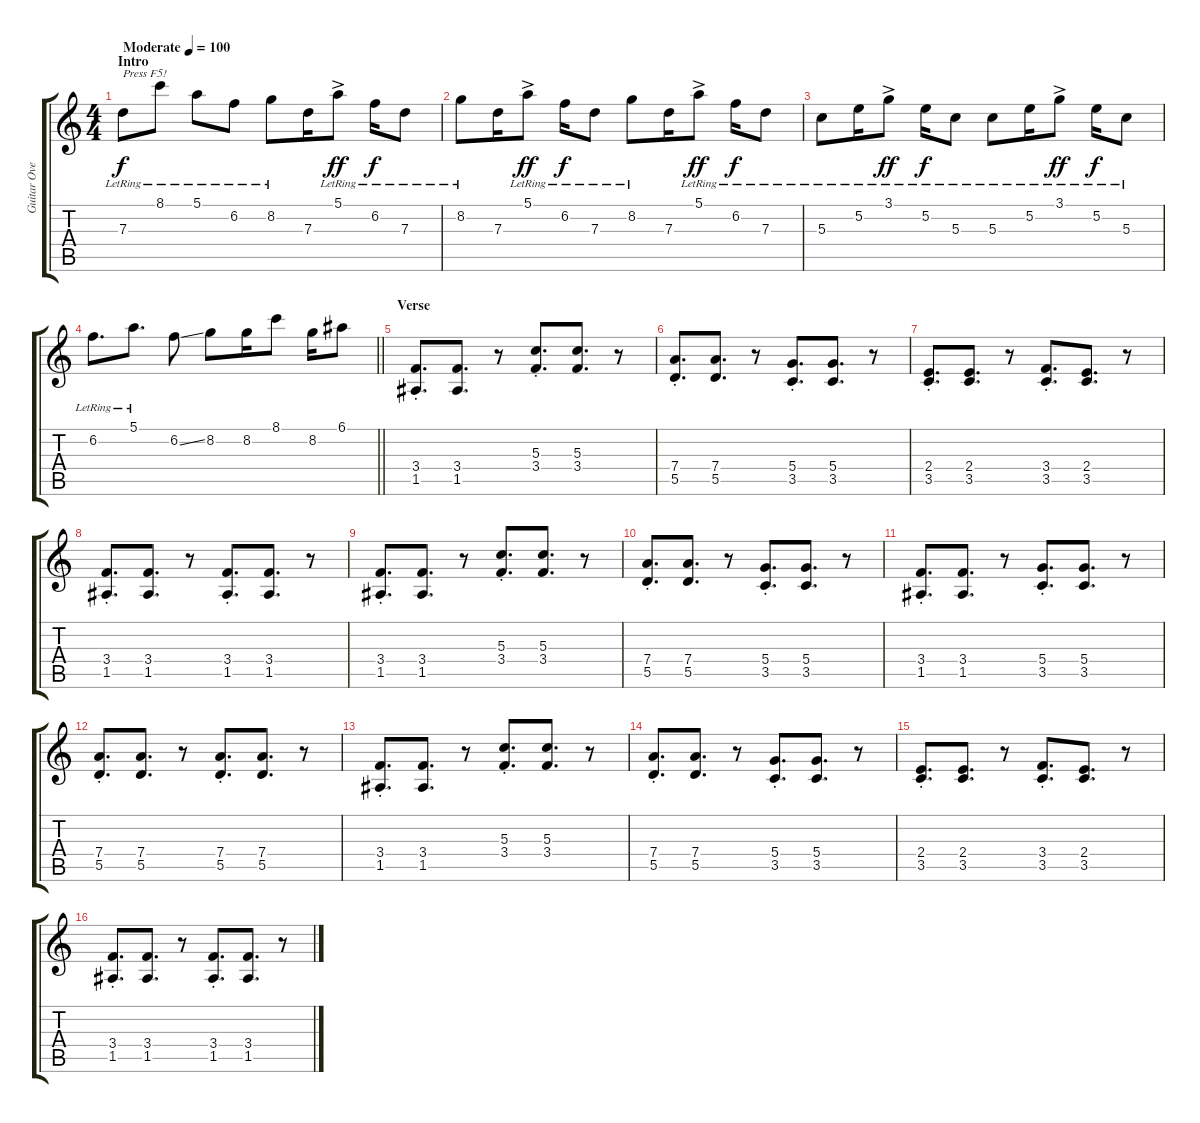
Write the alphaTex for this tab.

\track ("Guitar Overdub" "Guitar Ove") {instrument acousticguitarsteel}
\staff {score tabs}
\tuning (E4 B3 G3 D3 A2 E2) {hide}
\ts (4 4)
\section ("" "Intro")
\tempo (100 "Moderate")
\clef g2
\ks c
7.3{lr}.8{txt "Press F5!" dy f instrument acousticguitarsteel} 8.1{lr}.8 5.1{lr}.8 6.2{lr}.8 8.2{lr}.8 7.3.16 5.1{ac lr}.8{dy ff} 6.2{lr}.16{dy f} 7.3{lr}.8 |
8.2{lr}.8 7.3.16 5.1{ac lr}.8{dy ff} 6.2{lr}.16{dy f} 7.3{lr}.8 8.2{lr}.8 7.3.16 5.1{ac lr}.8{dy ff} 6.2{lr}.16{dy f} 7.3{lr}.8 |
5.3{lr}.8 5.2{lr}.16 3.1{ac lr}.8{dy ff} 5.2{lr}.16{dy f} 5.3{lr}.8 5.3{lr}.8 5.2{lr}.16 3.1{ac lr}.8{dy ff} 5.2{lr}.16{dy f} 5.3{lr}.8 |
\barLineRight lightlight
6.2{lr}.8{d} 5.1{lr}.8{d} 6.2{ss}.8 8.2.8 8.2.16 8.1.8 8.2.16 6.1.8 |
\section ("" "Verse")
(3.4{st} 1.5{st}).8{d} (3.4 1.5).8{d} r.8 (5.3{st} 3.4{st}).8{d} (5.3 3.4).8{d} r.8 |
(7.4{st} 5.5{st}).8{d} (7.4 5.5).8{d} r.8 (5.4{st} 3.5{st}).8{d} (5.4 3.5).8{d} r.8 |
(2.4{st} 3.5{st}).8{d} (2.4 3.5).8{d} r.8 (3.4{st} 3.5{st}).8{d} (2.4 3.5).8{d} r.8 |
(3.4{st} 1.5{st}).8{d} (3.4 1.5).8{d} r.8 (3.4{st} 1.5{st}).8{d} (3.4 1.5).8{d} r.8 |
(3.4{st} 1.5{st}).8{d} (3.4 1.5).8{d} r.8 (5.3{st} 3.4{st}).8{d} (5.3 3.4).8{d} r.8 |
(7.4{st} 5.5{st}).8{d} (7.4 5.5).8{d} r.8 (5.4{st} 3.5{st}).8{d} (5.4 3.5).8{d} r.8 |
(3.4{st} 1.5{st}).8{d} (3.4 1.5).8{d} r.8 (5.4{st} 3.5{st}).8{d} (5.4 3.5).8{d} r.8 |
(7.4{st} 5.5{st}).8{d} (7.4 5.5).8{d} r.8 (7.4{st} 5.5{st}).8{d} (7.4 5.5).8{d} r.8 |
(3.4{st} 1.5{st}).8{d} (3.4 1.5).8{d} r.8 (5.3{st} 3.4{st}).8{d} (5.3 3.4).8{d} r.8 |
(7.4{st} 5.5{st}).8{d} (7.4 5.5).8{d} r.8 (5.4{st} 3.5{st}).8{d} (5.4 3.5).8{d} r.8 |
(2.4{st} 3.5{st}).8{d} (2.4 3.5).8{d} r.8 (3.4{st} 3.5{st}).8{d} (2.4 3.5).8{d} r.8 |
(3.4{st} 1.5{st}).8{d} (3.4 1.5).8{d} r.8 (3.4{st} 1.5{st}).8{d} (3.4 1.5).8{d} r.8
